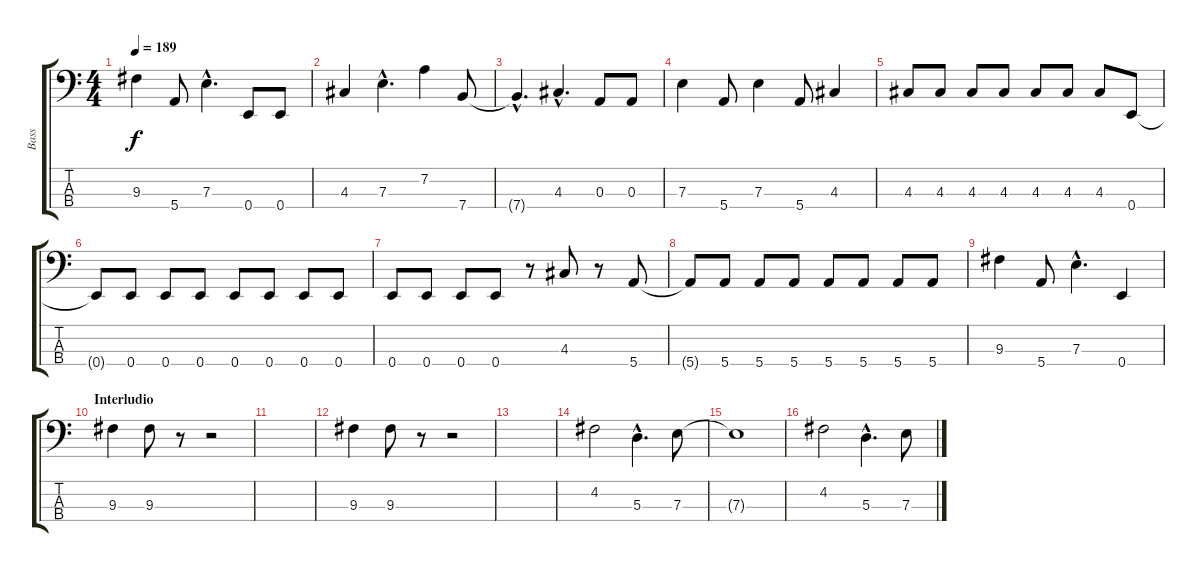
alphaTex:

\track ("Bass" "Bass") {instrument electricbassfinger}
\staff {score tabs}
\tuning (G2 D2 A1 E1) {hide}
\ts (4 4)
\tempo 189
\clef f4
\ks c
9.3.4{dy f} 5.4.8 7.3{hac}.4{d} 0.4.8 0.4.8 |
4.3.4 7.3{hac}.4{d} 7.2.4 7.4.8 |
7.4{hac t}.4{d} 4.3{hac}.4{d} 0.3.8 0.3.8 |
7.3.4 5.4.8 7.3.4 5.4.8 4.3.4 |
4.3.8 4.3.8 4.3.8 4.3.8 4.3.8 4.3.8 4.3.8 0.4.8 |
0.4{t}.8 0.4.8 0.4.8 0.4.8 0.4.8 0.4.8 0.4.8 0.4.8 |
0.4.8 0.4.8 0.4.8 0.4.8 r.8 4.3.8 r.8 5.4.8 |
5.4{t}.8 5.4.8 5.4.8 5.4.8 5.4.8 5.4.8 5.4.8 5.4.8 |
9.3.4 5.4.8 7.3{hac}.4{d} 0.4.4 |
\section ("" "Interludio")
9.3.4 9.3.8 r.8 r.2 |
|
9.3.4 9.3.8 r.8 r.2 |
|
4.2.2 5.3{hac}.4{d} 7.3.8 |
7.3{t}.1 |
4.2.2 5.3{hac}.4{d} 7.3.8
